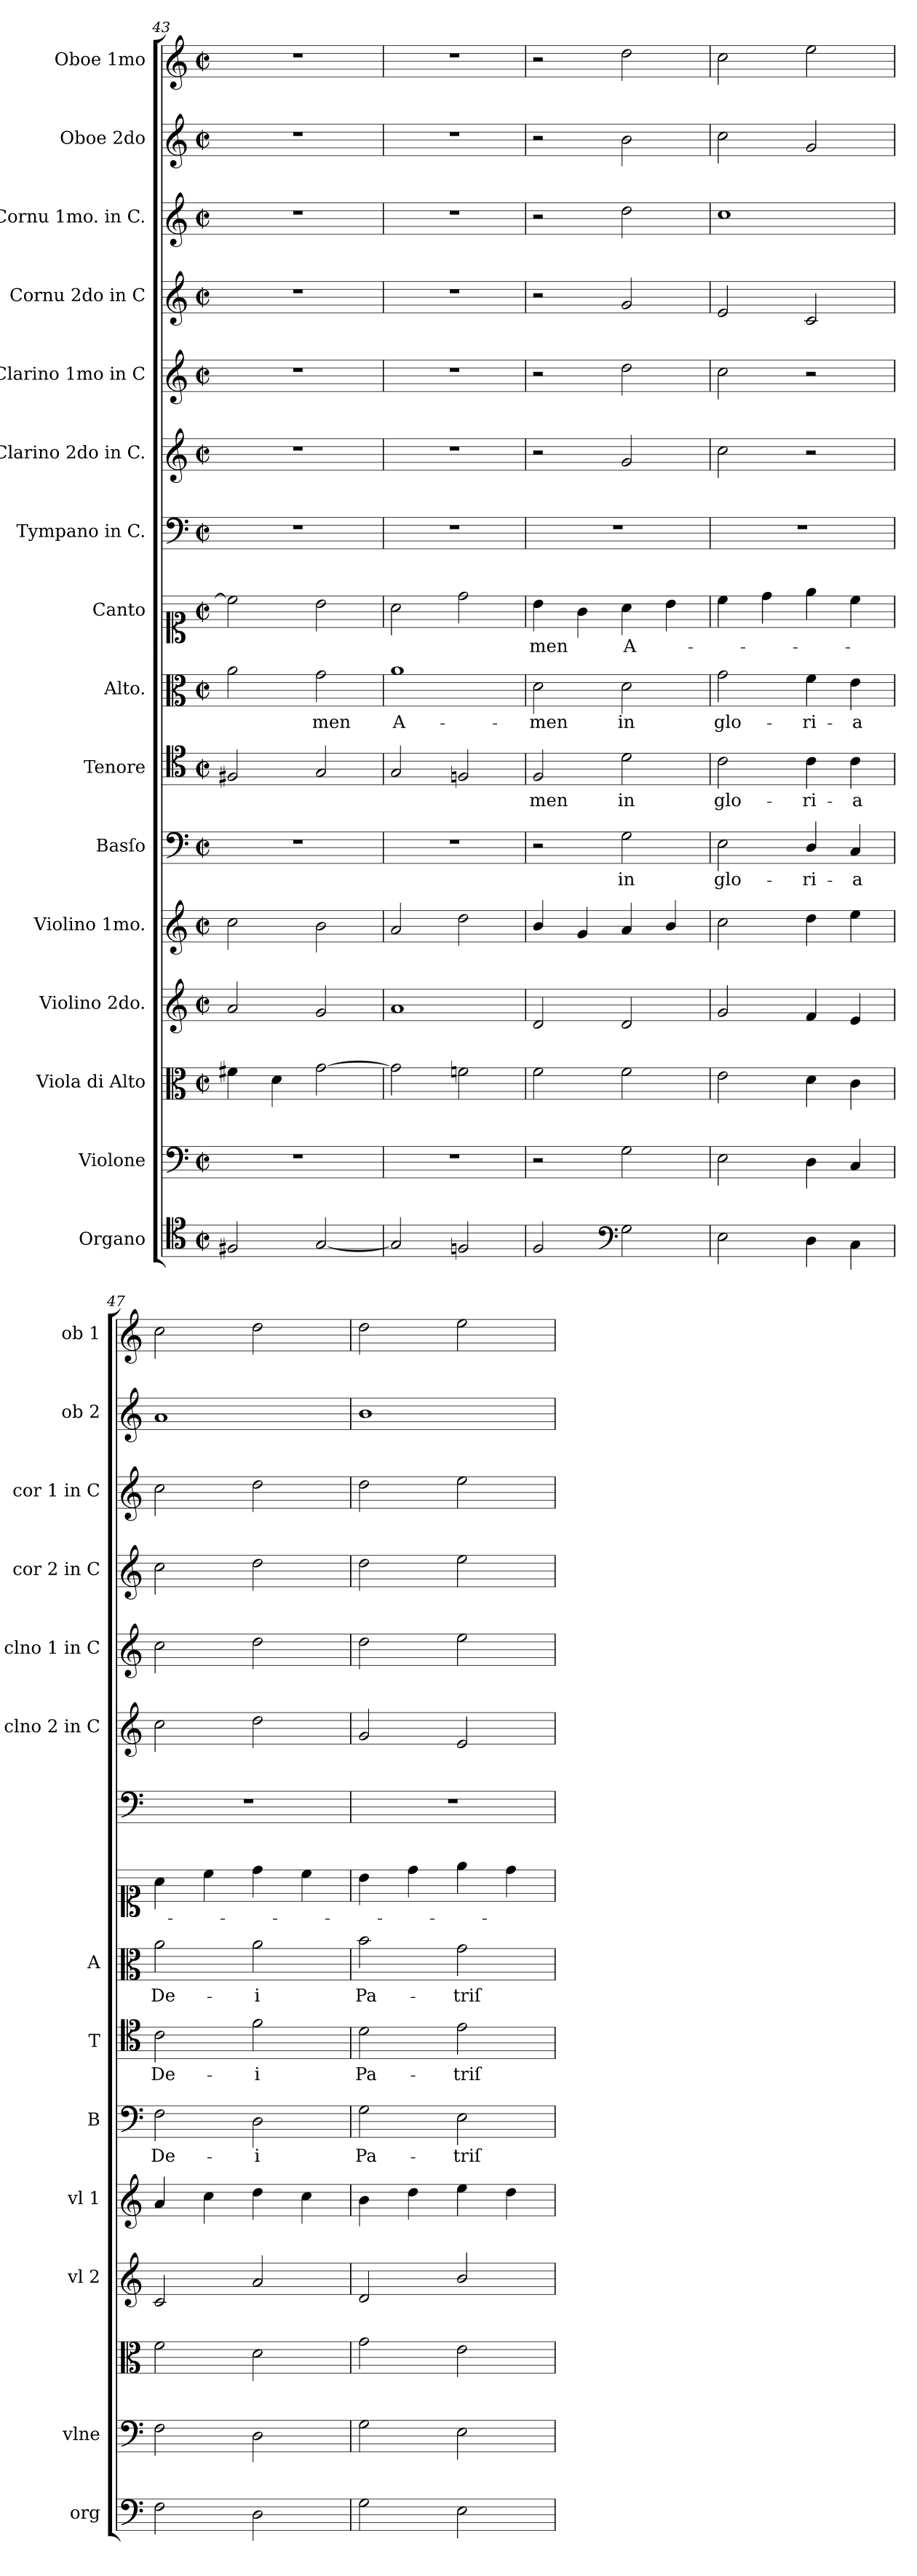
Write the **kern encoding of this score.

**kern	**kern	**kern	**kern	**kern	**kern	**text	**kern	**text	**kern	**text	**kern	**text	**kern	**kern	**kern	**kern	**kern	**kern	**kern
*part16	*part15	*part14	*part13	*part12	*part11	*part11	*part10	*part10	*part9	*part9	*part8	*part8	*part7	*part6	*part5	*part4	*part3	*part2	*part1
*staff16	*staff15	*staff14	*staff13	*staff12	*staff11	*staff11	*staff10	*staff10	*staff9	*staff9	*staff8	*staff8	*staff7	*staff6	*staff5	*staff4	*staff3	*staff2	*staff1
*I"Organo	*I"Violone	*I"Viola di Alto	*I"Violino 2do.	*I"Violino 1mo.	*I"Basſo	*	*I"Tenore	*	*I"Alto.	*	*I"Canto	*	*I"Tympano in C.	*I"Clarino 2do in C.	*I"Clarino 1mo in C	*I"Cornu 2do in C	*I"Cornu 1mo. in C.	*I"Oboe 2do	*I"Oboe 1mo
*I'org	*I'vlne	*	*I'vl 2	*I'vl 1	*I'B	*	*I'T	*	*I'A	*	*	*	*	*I'clno 2 in C	*I'clno 1 in C	*I'cor 2 in C	*I'cor 1 in C	*I'ob 2	*I'ob 1
*clefC4	*clefF4	*clefC3	*clefG2	*clefG2	*clefF4	*	*clefC4	*	*clefC3	*	*clefC1	*	*clefF4	*clefG2	*clefG2	*clefG2	*clefG2	*clefG2	*clefG2
*k[]	*k[]	*k[]	*k[]	*k[]	*k[]	*	*k[]	*	*k[]	*	*k[]	*	*k[]	*k[]	*k[]	*k[]	*k[]	*k[]	*k[]
*C:	*C:	*C:	*C:	*C:	*C:	*	*C:	*	*C:	*	*C:	*	*C:	*C:	*C:	*C:	*C:	*C:	*C:
*M2/2	*M2/2	*M2/2	*M2/2	*M2/2	*M2/2	*	*M2/2	*	*M2/2	*	*M2/2	*	*M2/2	*M2/2	*M2/2	*M2/2	*M2/2	*M2/2	*M2/2
*met(c|)	*met(c|)	*met(c|)	*met(c|)	*met(c|)	*met(c|)	*	*met(c|)	*	*met(c|)	*	*met(c|)	*	*met(c|)	*met(c|)	*met(c|)	*met(c|)	*met(c|)	*met(c|)	*met(c|)
=43	=43	=43	=43	=43	=43	=43	=43	=43	=43	=43	=43	=43	=43	=43	=43	=43	=43	=43	=43
2F#X/	1r	4f#X\	2a/	2cc\	1r	.	2F#X/	.	2a\	.	2cc\]	.	1r	1r	1r	1r	1r	1r	1r
.	.	4d\	.	.	.	.	.	.	.	.	.	.	.	.	.	.	.	.	.
[2G/	.	[2g\	2g/	2b\	.	.	2G/	.	2g\	-men	2b\	.	.	.	.	.	.	.	.
=44	=44	=44	=44	=44	=44	=44	=44	=44	=44	=44	=44	=44	=44	=44	=44	=44	=44	=44	=44
2G/]	1r	2g\]	1a	2a/	1r	.	2G/	.	1a	A-	2a\	.	1r	1r	1r	1r	1r	1r	1r
2Fn/	.	2fn\	.	2dd\	.	.	2Fn/	.	.	.	2dd\	.	.	.	.	.	.	.	.
=45	=45	=45	=45	=45	=45	=45	=45	=45	=45	=45	=45	=45	=45	=45	=45	=45	=45	=45	=45
2F/	2r	2f\	2d/	4b/	2r	.	2F/	-men	2d\	-men	4b\	-men	1r	2r	2r	2r	2r	2r	2r
.	.	.	.	4g/	.	.	.	.	.	.	4g\	.	.	.	.	.	.	.	.
*clefF4	*	*	*	*	*	*	*	*	*	*	*	*	*	*	*	*	*	*	*
2G\	2G\	2f\	2d/	4a/	2G\	in	2d\	in	2d\	in	4a\	A-	.	2g/	2dd\	2g/	2dd\	2b\	2dd\
.	.	.	.	4b/	.	.	.	.	.	.	4b\	.	.	.	.	.	.	.	.
=46	=46	=46	=46	=46	=46	=46	=46	=46	=46	=46	=46	=46	=46	=46	=46	=46	=46	=46	=46
2E\	2E\	2e\	2g/	2cc\	2E\	glo-	2c\	glo-	2g\	glo-	4cc\	.	1r	2cc\	2cc\	2e/	1cc	2cc\	2cc\
.	.	.	.	.	.	.	.	.	.	.	4dd\	.	.	.	.	.	.	.	.
4D\	4D\	4d\	4f/	4dd\	4D/	-ri-	4c\	-ri-	4f\	-ri-	4ee\	.	.	2r	2r	2c/	.	2g/	2ee\
4C\	4C/	4c\	4e/	4ee\	4C/	-a	4c\	-a	4e\	-a	4cc\	.	.	.	.	.	.	.	.
=47	=47	=47	=47	=47	=47	=47	=47	=47	=47	=47	=47	=47	=47	=47	=47	=47	=47	=47	=47
2F\	2F\	2f\	2c/	4a/	2F\	De-	2c\	De-	2a\	De-	4a\	.	1r	2cc\	2cc\	2cc\	2cc\	1a	2cc\
.	.	.	.	4cc\	.	.	.	.	.	.	4cc\	.	.	.	.	.	.	.	.
2D\	2D\	2d\	2a/	4dd\	2D\	-i	2f\	-i	2a\	-i	4dd\	.	.	2dd\	2dd\	2dd\	2dd\	.	2dd\
.	.	.	.	4cc\	.	.	.	.	.	.	4cc\	.	.	.	.	.	.	.	.
=48	=48	=48	=48	=48	=48	=48	=48	=48	=48	=48	=48	=48	=48	=48	=48	=48	=48	=48	=48
2G\	2G\	2g\	2d/	4b\	2G\	Pa-	2d\	Pa-	2b\	Pa-	4b\	.	1r	2g/	2dd\	2dd\	2dd\	1b	2dd\
.	.	.	.	4dd\	.	.	.	.	.	.	4dd\	.	.	.	.	.	.	.	.
2E\	2E\	2e\	2b/	4ee\	2E\	-triſ	2e\	-triſ	2g\	-triſ	4ee\	.	.	2e/	2ee\	2ee\	2ee\	.	2ee\
.	.	.	.	4dd\	.	.	.	.	.	.	4dd\	.	.	.	.	.	.	.	.
=	=	=	=	=	=	=	=	=	=	=	=	=	=	=	=	=	=	=	=
*-	*-	*-	*-	*-	*-	*-	*-	*-	*-	*-	*-	*-	*-	*-	*-	*-	*-	*-	*-
